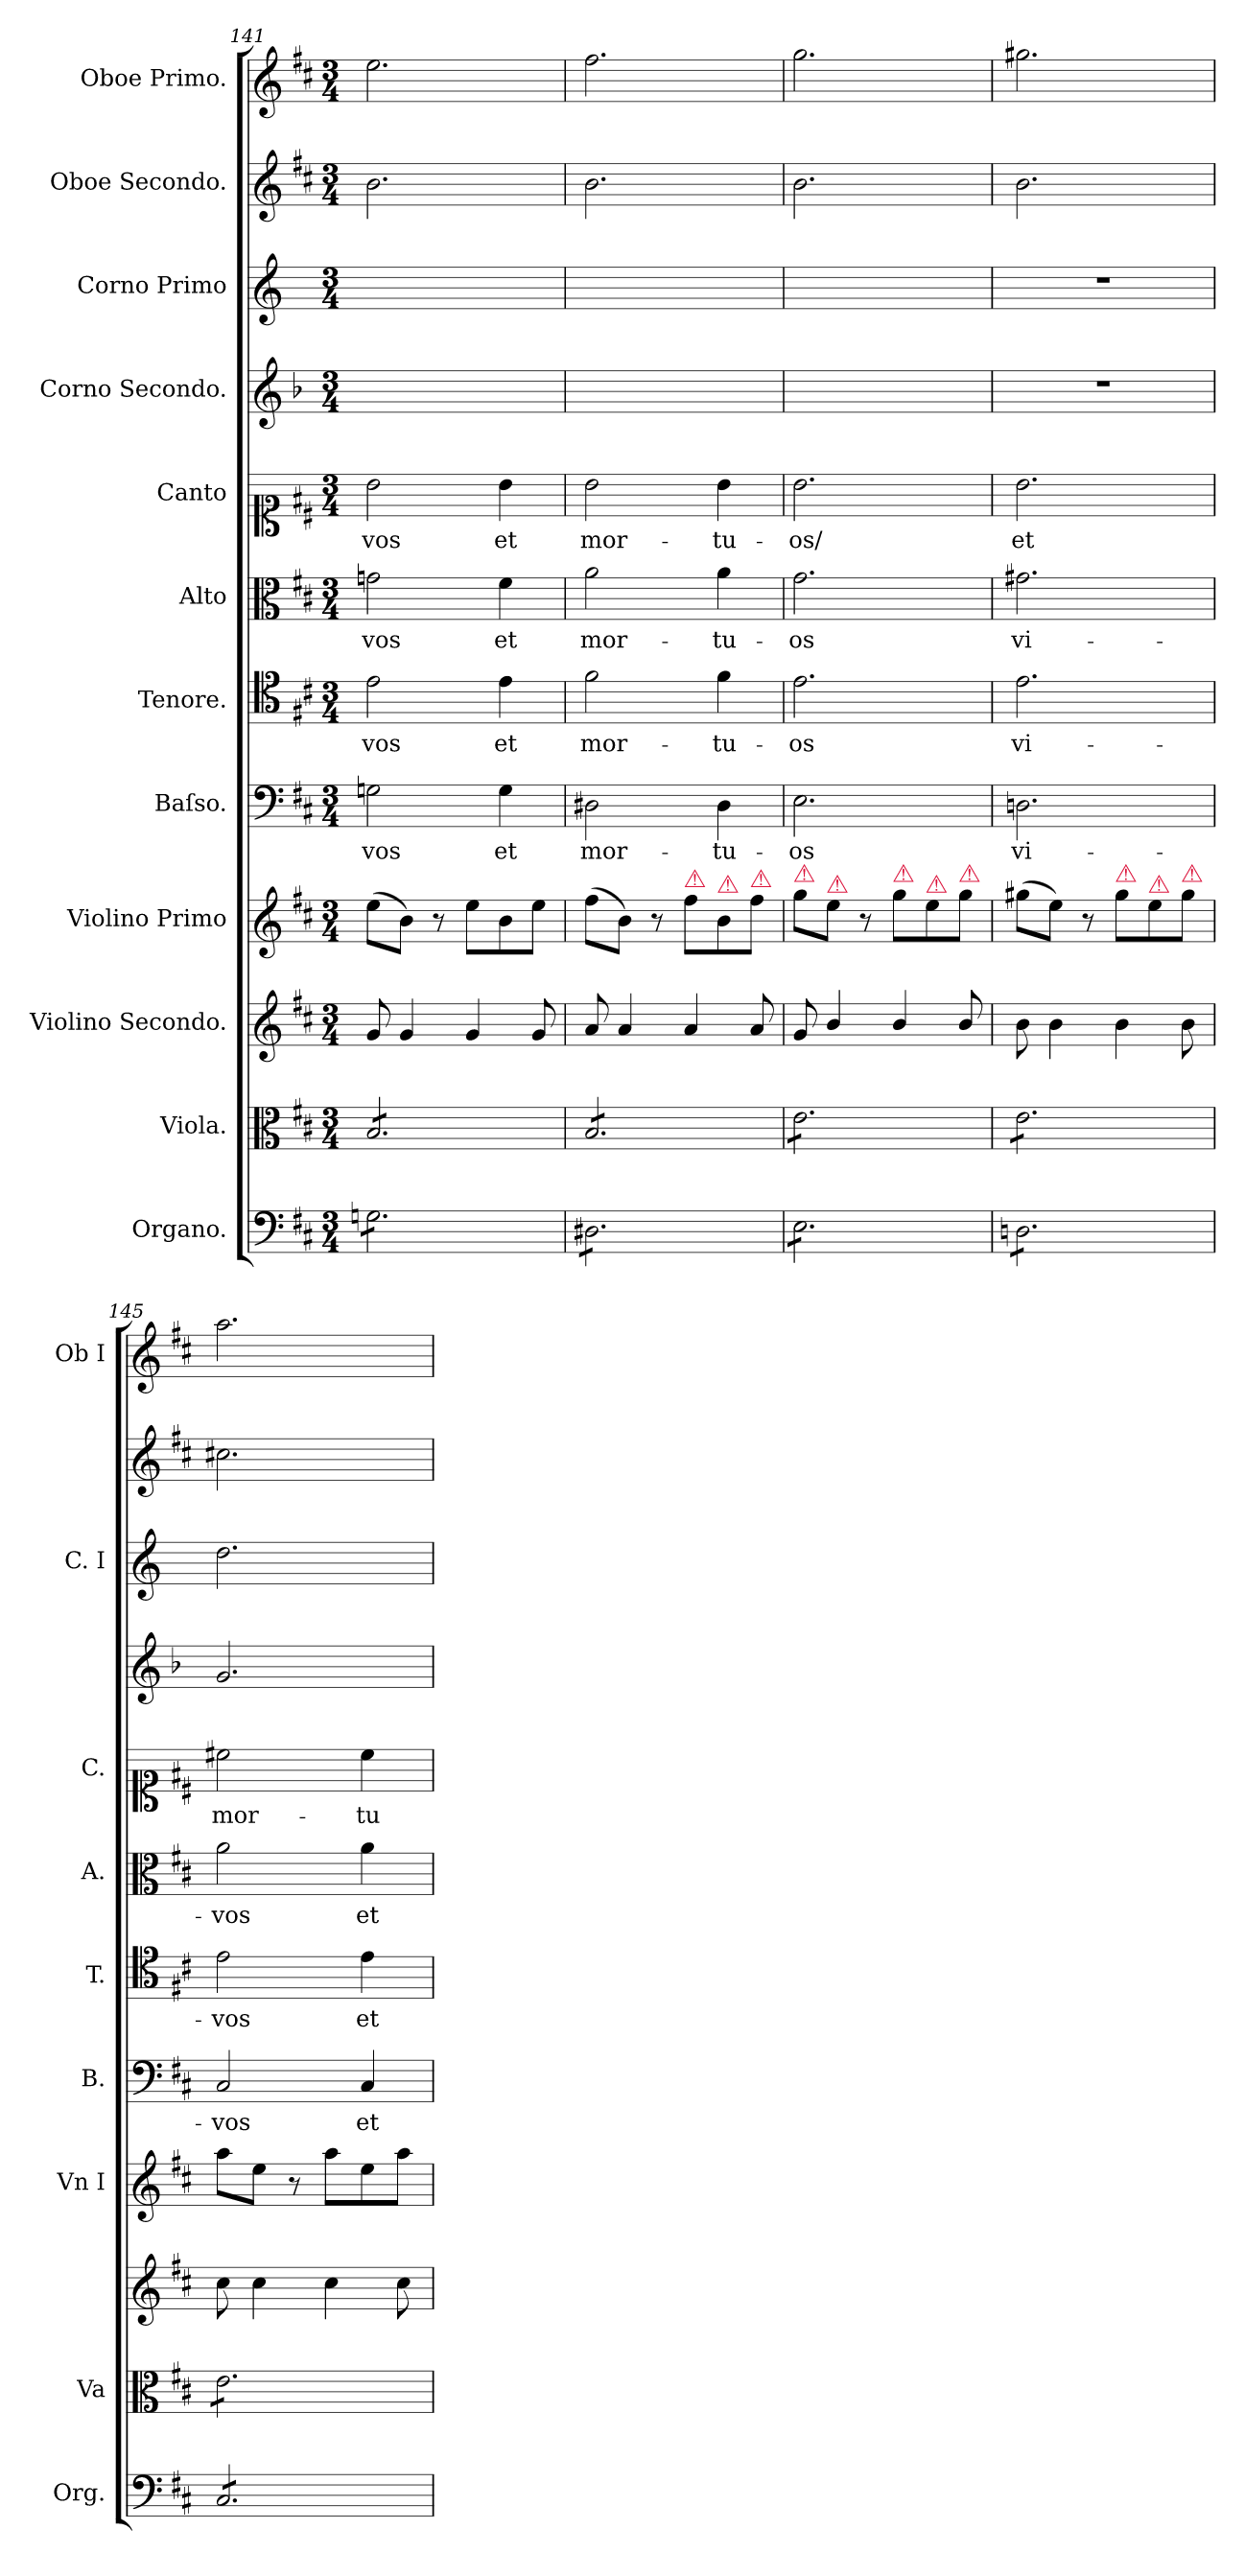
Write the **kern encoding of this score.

**kern	**kern	**kern	**kern	**kern	**text	**kern	**text	**kern	**text	**kern	**text	**kern	**kern	**kern	**kern
*part12	*part11	*part10	*part9	*part8	*part8	*part7	*part7	*part6	*part6	*part5	*part5	*part4	*part3	*part2	*part1
*staff12	*staff11	*staff10	*staff9	*staff8	*staff8	*staff7	*staff7	*staff6	*staff6	*staff5	*staff5	*staff4	*staff3	*staff2	*staff1
*I"Organo.	*I"Viola.	*I"Violino Secondo.	*I"Violino Primo	*I"Baſso.	*	*I"Tenore.	*	*I"Alto	*	*I"Canto	*	*I"Corno Secondo.	*I"Corno Primo	*I"Oboe Secondo.	*I"Oboe Primo.
*I'Org.	*I'Va	*	*I'Vn I	*I'B.	*	*I'T.	*	*I'A.	*	*I'C.	*	*	*I'C. I	*	*I'Ob I
*clefF4	*clefC3	*clefG2	*clefG2	*clefF4	*	*clefC4	*	*clefC3	*	*clefC1	*	*clefG2	*clefG2	*clefG2	*clefG2
*k[f#c#]	*k[f#c#]	*k[f#c#]	*k[f#c#]	*k[f#c#]	*	*k[f#c#]	*	*k[f#c#]	*	*k[f#c#]	*	*k[b-]	*k[]	*k[f#c#]	*k[f#c#]
*M3/4	*M3/4	*M3/4	*M3/4	*M3/4	*	*M3/4	*	*M3/4	*	*M3/4	*	*M3/4	*M3/4	*M3/4	*M3/4
=141	=141	=141	=141	=141	=141	=141	=141	=141	=141	=141	=141	=141	=141	=141	=141
*tremolo	*	*	*	*	*	*	*	*	*	*	*	*	*	*	*
*	*tremolo	*	*	*	*	*	*	*	*	*	*	*	*	*	*
8Gn\L	8B/L	8g/	(8ee\L	2Gn\	-vos	2e\	-vos	2gn\	-vos	2b\	-vos	2.ryy	2.ryy	2.b\	2.ee\
8Gn\	8B/	4g/	8b\J)	.	.	.	.	.	.	.	.	.	.	.	.
8Gn\	8B/	.	8r	.	.	.	.	.	.	.	.	.	.	.	.
8Gn\	8B/	4g/	8ee\L	.	.	.	.	.	.	.	.	.	.	.	.
8Gn\	8B/	.	8b\	4G\	et	4e\	et	4f#\	et	4b\	et	.	.	.	.
8Gn\J	8B/J	8g/	8ee\J	.	.	.	.	.	.	.	.	.	.	.	.
=142	=142	=142	=142	=142	=142	=142	=142	=142	=142	=142	=142	=142	=142	=142	=142
8D#X\L	8B/L	8a/	(8ff#\L	2D#X\	mor-	2f#\	mor-	2a\	mor-	2b\	mor-	2.ryy	2.ryy	2.b\	2.ff#\
8D#X\	8B/	4a/	8b\J)	.	.	.	.	.	.	.	.	.	.	.	.
8D#X\	8B/	.	8r	.	.	.	.	.	.	.	.	.	.	.	.
!	!	!	!LO:TX:a:color=crimson:t=⚠	!	!	!	!	!	!	!	!	!	!	!	!
8D#X\	8B/	4a/	8ff#\L	.	.	.	.	.	.	.	.	.	.	.	.
!	!	!	!LO:TX:a:color=crimson:t=⚠	!	!	!	!	!	!	!	!	!	!	!	!
8D#X\	8B/	.	8b\	4D#\	-tu-	4f#\	-tu-	4a\	-tu-	4b\	-tu-	.	.	.	.
!	!	!	!LO:TX:a:color=crimson:t=⚠	!	!	!	!	!	!	!	!	!	!	!	!
8D#X\J	8B/J	8a/	8ff#\J	.	.	.	.	.	.	.	.	.	.	.	.
=143	=143	=143	=143	=143	=143	=143	=143	=143	=143	=143	=143	=143	=143	=143	=143
!	!	!	!LO:TX:a:color=crimson:t=⚠	!	!	!	!	!	!	!	!	!	!	!	!
8E\L	8e\L	8g/	8gg\L	2.E\	-os	2.e\	-os	2.g\	-os	2.b\	-os/	2.ryy	2.ryy	2.b\	2.gg\
!	!	!	!LO:TX:a:color=crimson:t=⚠	!	!	!	!	!	!	!	!	!	!	!	!
8E\	8e\	4b/	8ee\J	.	.	.	.	.	.	.	.	.	.	.	.
8E\	8e\	.	8r	.	.	.	.	.	.	.	.	.	.	.	.
!	!	!	!LO:TX:a:color=crimson:t=⚠	!	!	!	!	!	!	!	!	!	!	!	!
8E\	8e\	4b/	8gg\L	.	.	.	.	.	.	.	.	.	.	.	.
!	!	!	!LO:TX:a:color=crimson:t=⚠	!	!	!	!	!	!	!	!	!	!	!	!
8E\	8e\	.	8ee\	.	.	.	.	.	.	.	.	.	.	.	.
!	!	!	!LO:TX:a:color=crimson:t=⚠	!	!	!	!	!	!	!	!	!	!	!	!
8E\J	8e\J	8b/	8gg\J	.	.	.	.	.	.	.	.	.	.	.	.
=144	=144	=144	=144	=144	=144	=144	=144	=144	=144	=144	=144	=144	=144	=144	=144
!	!	!	!	!	!	!	!LO:LY:i	!	!LO:LY:i	!	!	!	!	!	!
8Dn\L	8e\L	8b\	(8gg#X\L	2.Dn\	vi-	2.e\	vi-	2.g#X\	vi-	2.b\	et	2.r	2.r	2.b\	2.gg#X\
8Dn\	8e\	4b\	8ee\J)	.	.	.	.	.	.	.	.	.	.	.	.
8Dn\	8e\	.	8r	.	.	.	.	.	.	.	.	.	.	.	.
!	!	!	!LO:TX:a:color=crimson:t=⚠	!	!	!	!	!	!	!	!	!	!	!	!
8Dn\	8e\	4b\	8gg#\L	.	.	.	.	.	.	.	.	.	.	.	.
!	!	!	!LO:TX:a:color=crimson:t=⚠	!	!	!	!	!	!	!	!	!	!	!	!
8Dn\	8e\	.	8ee\	.	.	.	.	.	.	.	.	.	.	.	.
!	!	!	!LO:TX:a:color=crimson:t=⚠	!	!	!	!	!	!	!	!	!	!	!	!
8Dn\J	8e\J	8b\	8gg#\J	.	.	.	.	.	.	.	.	.	.	.	.
=145	=145	=145	=145	=145	=145	=145	=145	=145	=145	=145	=145	=145	=145	=145	=145
!	!	!	!	!	!	!	!LO:LY:i	!	!LO:LY:i	!	!	!	!	!	!
8C#/L	8e\L	8cc#\	8aa\L	2C#/	-vos	2e\	-vos	2a\	-vos	2cc#X\	mor-	2.g/	2.dd\	2.cc#X\	2.aa\
8C#/	8e\	4cc#\	8ee\J	.	.	.	.	.	.	.	.	.	.	.	.
8C#/	8e\	.	8r	.	.	.	.	.	.	.	.	.	.	.	.
8C#/	8e\	4cc#\	8aa\L	.	.	.	.	.	.	.	.	.	.	.	.
!	!	!	!	!	!	!	!LO:LY:i	!	!LO:LY:i	!	!	!	!	!	!
8C#/	8e\	.	8ee\	4C#/	et	4e\	et	4a\	et	4cc#\	-tu-	.	.	.	.
8C#/J	8e\J	8cc#\	8aa\J	.	.	.	.	.	.	.	.	.	.	.	.
*	*Xtremolo	*	*	*	*	*	*	*	*	*	*	*	*	*	*
*Xtremolo	*	*	*	*	*	*	*	*	*	*	*	*	*	*	*
=	=	=	=	=	=	=	=	=	=	=	=	=	=	=	=
*-	*-	*-	*-	*-	*-	*-	*-	*-	*-	*-	*-	*-	*-	*-	*-
